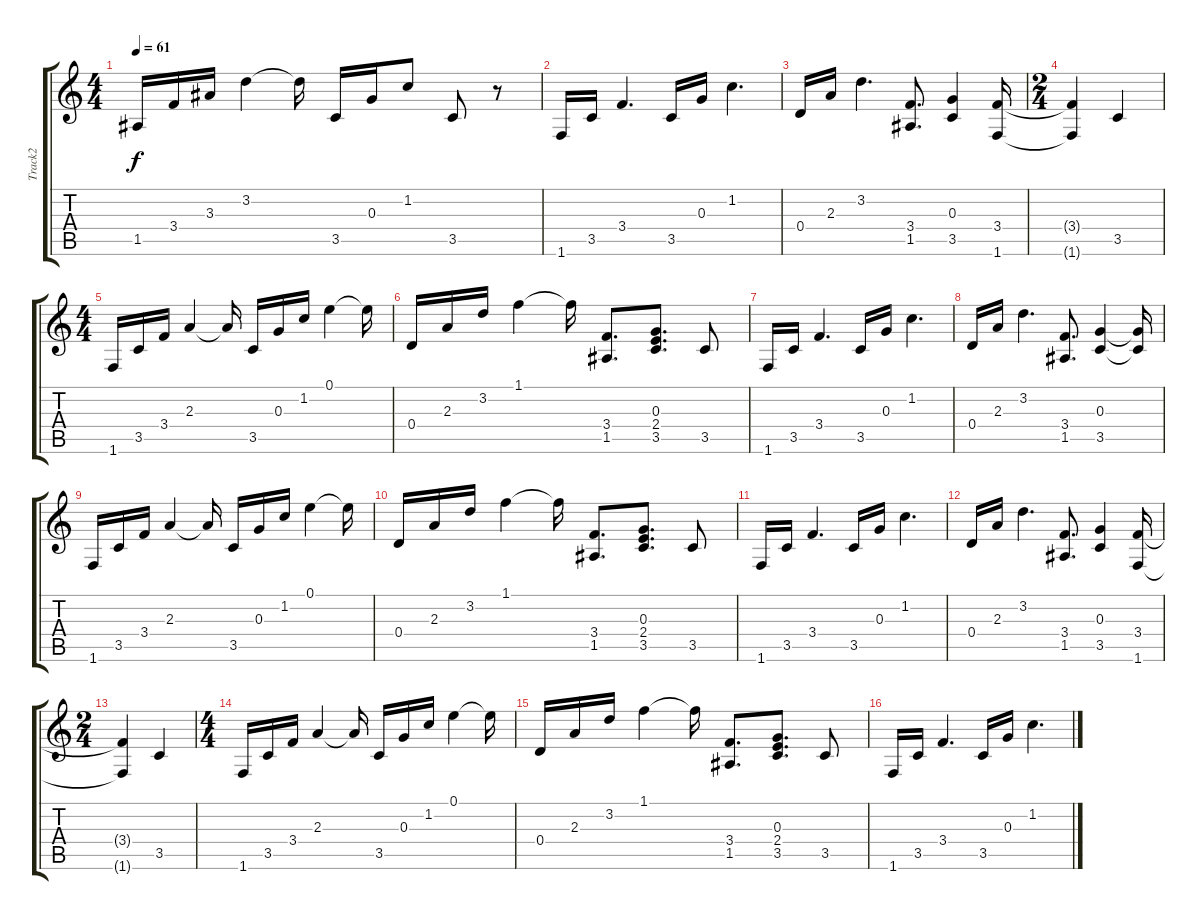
\track ("Track2" "Track2") {instrument acousticguitarnylon}
\staff {score tabs}
\tuning (E4 B3 G3 D3 A2 E2) {hide}
\ts (4 4)
\tempo 61
\clef g2
\ks c
1.5.16{dy f} 3.4.16 3.3.16 3.2.4 3.2{t}.16 3.5.16 0.3.16 1.2.8 3.5.8 r.8 |
1.6.16 3.5.16 3.4.4{d} 3.5.16 0.3.16 1.2.4{d} |
0.4.16 2.3.16 3.2.4{d} (3.4 1.5).8{d} (0.3 3.5).4 (3.4 1.6).16 |
\ts (2 4)
(3.4{t} 1.6{t}).4 3.5.4 |
\ts (4 4)
1.6.16 3.5.16 3.4.16 2.3.4 2.3{t}.16 3.5.16 0.3.16 1.2.16 0.1.4 0.1{t}.16 |
0.4.16 2.3.16 3.2.16 1.1.4 1.1{t}.16 (3.4 1.5).8{d} (0.3 2.4 3.5).8{d} 3.5.8 |
1.6.16 3.5.16 3.4.4{d} 3.5.16 0.3.16 1.2.4{d} |
0.4.16 2.3.16 3.2.4{d} (3.4 1.5).8{d} (0.3 3.5).4 (0.3{t} 3.5{t}).16 |
1.6.16 3.5.16 3.4.16 2.3.4 2.3{t}.16 3.5.16 0.3.16 1.2.16 0.1.4 0.1{t}.16 |
0.4.16 2.3.16 3.2.16 1.1.4 1.1{t}.16 (3.4 1.5).8{d} (0.3 2.4 3.5).8{d} 3.5.8 |
1.6.16 3.5.16 3.4.4{d} 3.5.16 0.3.16 1.2.4{d} |
0.4.16 2.3.16 3.2.4{d} (3.4 1.5).8{d} (0.3 3.5).4 (3.4 1.6).16 |
\ts (2 4)
(3.4{t} 1.6{t}).4 3.5.4 |
\ts (4 4)
1.6.16 3.5.16 3.4.16 2.3.4 2.3{t}.16 3.5.16 0.3.16 1.2.16 0.1.4 0.1{t}.16 |
0.4.16 2.3.16 3.2.16 1.1.4 1.1{t}.16 (3.4 1.5).8{d} (0.3 2.4 3.5).8{d} 3.5.8 |
1.6.16 3.5.16 3.4.4{d} 3.5.16 0.3.16 1.2.4{d}
